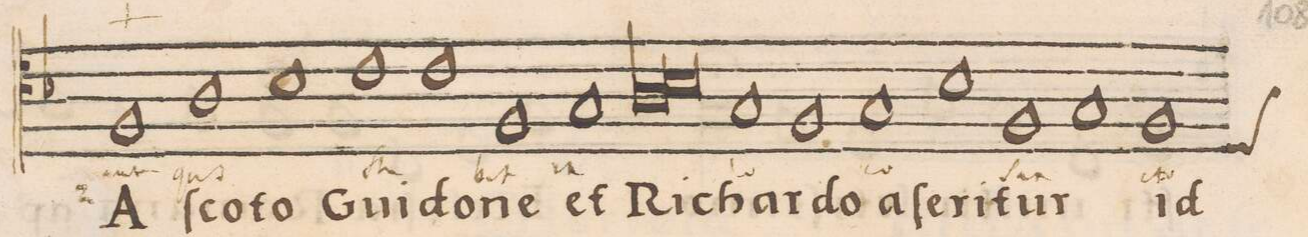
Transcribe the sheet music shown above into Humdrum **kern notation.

**kern	**text	**text	**text
*I"TENOR	*	*	*
*clefC4	*	*	*
*k[b-]	*	*	*
*met(C)	*	*	*
*M2/1	*	*	*
1F	Aut	A	.
1A	quis	ſco-	.
=80-	=80-	=80-	=80-
1B-	.	-to	.
1c	ſta-	Gui-	.
=81-	=81-	=81-	=81-
1c	.	-do-	.
1F	-bit	-ne	.
=82-	=82-	=82-	=82-
1G	in	et	.
*lig	*	*	*
1A	.	Ri-	.
=83-	=83-	=83-	=83-
1B-	.	.	.
*Xlig	*	*	*
1G	lo-	-char-	.
=84-	=84-	=84-	=84-
1F	.	-do	.
1G	-co	a-	.
=85-	=85-	=85-	=85-
1B-	.	-ſe-	.
1F	ſan-	-ri-	.
=86-	=86-	=86-	=86-
1G	.	-tur	.
*custos:D	*	*	*
1F	-cto	id	.
=87-	=87-	=87-	=87-
*-	*-	*-	*-
